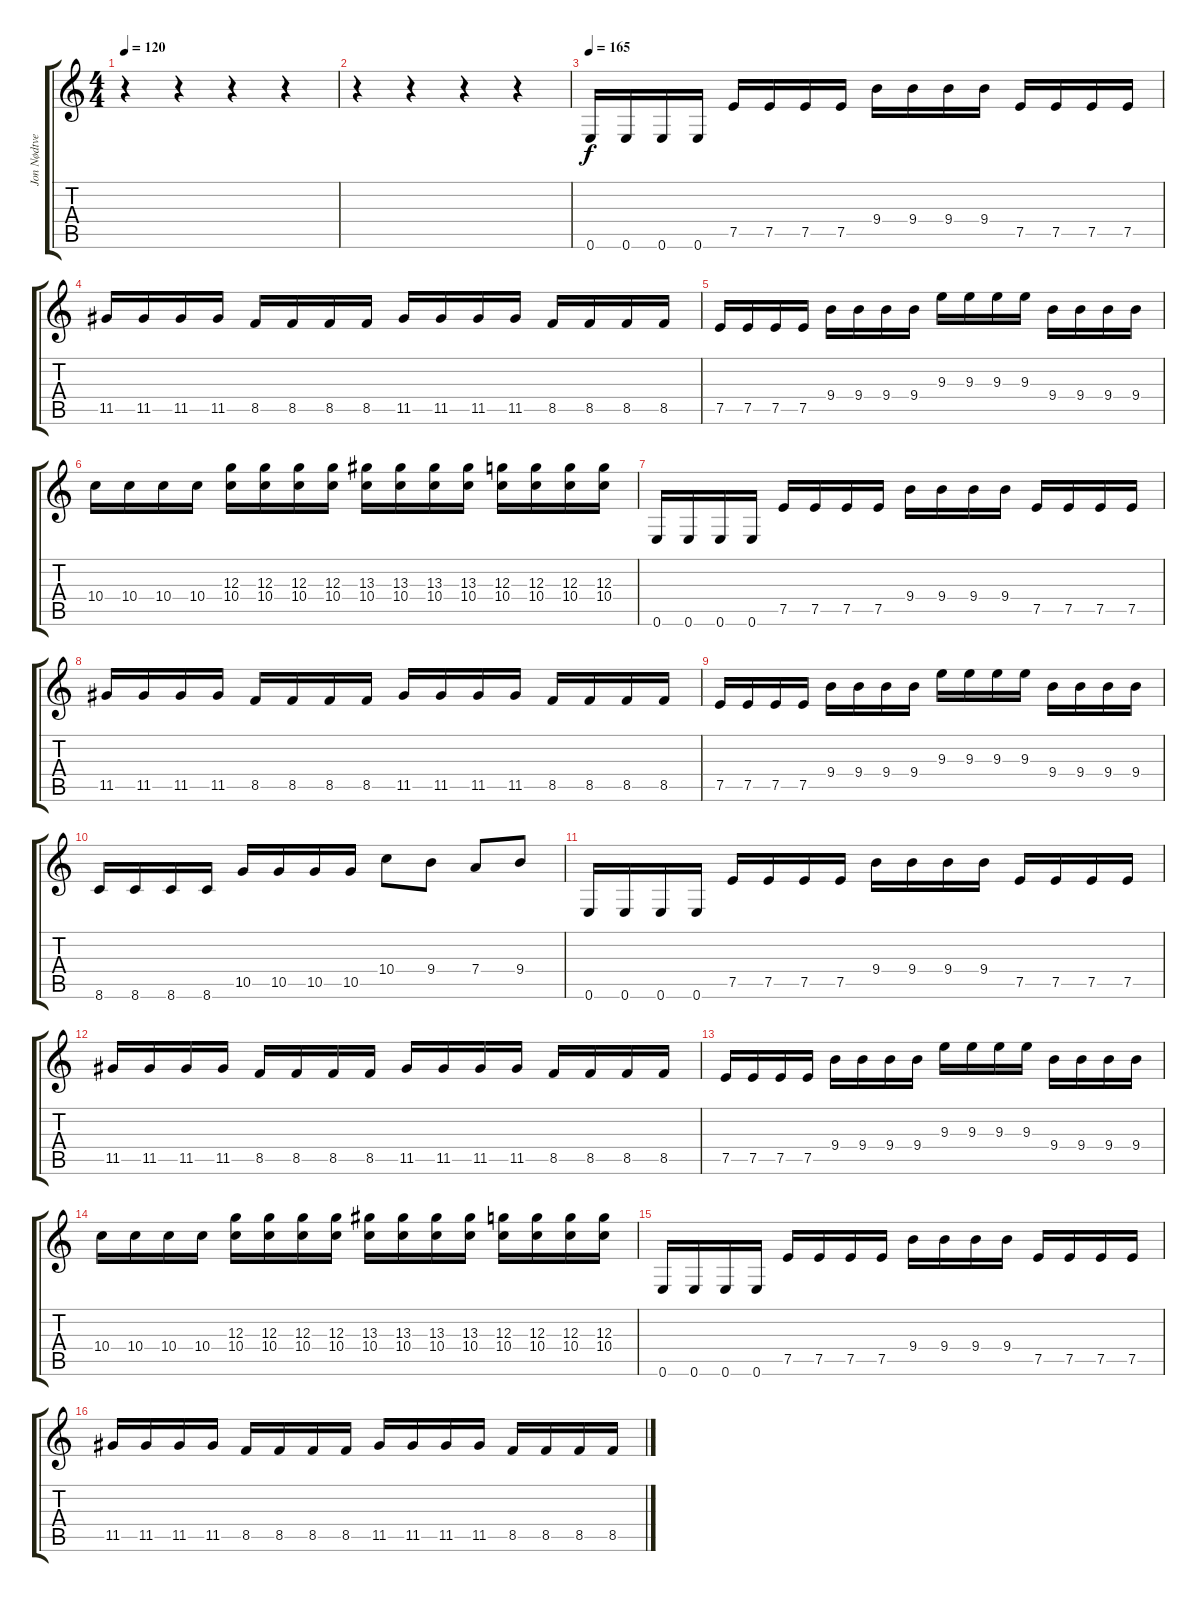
\track ("Jon Nødtveidt (Solo og Rhythme)" "Jon Nødtve") {instrument overdrivenguitar}
\staff {score tabs}
\tuning (E4 B3 G3 D3 A2 E2) {hide}
\ts (4 4)
\tempo 120
\clef g2
\ks c
r.4{dy f instrument overdrivenguitar} r.4 r.4 r.4 |
r.4 r.4 r.4 r.4 |
\tempo 165
0.6.16{volume 16 instrument overdrivenguitar} 0.6.16 0.6.16 0.6.16 7.5.16 7.5.16 7.5.16 7.5.16 9.4.16 9.4.16 9.4.16 9.4.16 7.5.16 7.5.16 7.5.16 7.5.16 |
11.5.16 11.5.16 11.5.16 11.5.16 8.5.16 8.5.16 8.5.16 8.5.16 11.5.16 11.5.16 11.5.16 11.5.16 8.5.16 8.5.16 8.5.16 8.5.16 |
7.5.16 7.5.16 7.5.16 7.5.16 9.4.16 9.4.16 9.4.16 9.4.16 9.3.16 9.3.16 9.3.16 9.3.16 9.4.16 9.4.16 9.4.16 9.4.16 |
10.4.16 10.4.16 10.4.16 10.4.16 (12.3 10.4).16 (12.3 10.4).16 (12.3 10.4).16 (12.3 10.4).16 (13.3 10.4).16 (13.3 10.4).16 (13.3 10.4).16 (13.3 10.4).16 (12.3 10.4).16 (12.3 10.4).16 (12.3 10.4).16 (12.3 10.4).16 |
0.6.16 0.6.16 0.6.16 0.6.16 7.5.16 7.5.16 7.5.16 7.5.16 9.4.16 9.4.16 9.4.16 9.4.16 7.5.16 7.5.16 7.5.16 7.5.16 |
11.5.16 11.5.16 11.5.16 11.5.16 8.5.16 8.5.16 8.5.16 8.5.16 11.5.16 11.5.16 11.5.16 11.5.16 8.5.16 8.5.16 8.5.16 8.5.16 |
7.5.16 7.5.16 7.5.16 7.5.16 9.4.16 9.4.16 9.4.16 9.4.16 9.3.16 9.3.16 9.3.16 9.3.16 9.4.16 9.4.16 9.4.16 9.4.16 |
8.6.16 8.6.16 8.6.16 8.6.16 10.5.16 10.5.16 10.5.16 10.5.16 10.4.8 9.4.8 7.4.8 9.4.8 |
0.6.16 0.6.16 0.6.16 0.6.16 7.5.16 7.5.16 7.5.16 7.5.16 9.4.16 9.4.16 9.4.16 9.4.16 7.5.16 7.5.16 7.5.16 7.5.16 |
11.5.16 11.5.16 11.5.16 11.5.16 8.5.16 8.5.16 8.5.16 8.5.16 11.5.16 11.5.16 11.5.16 11.5.16 8.5.16 8.5.16 8.5.16 8.5.16 |
7.5.16 7.5.16 7.5.16 7.5.16 9.4.16 9.4.16 9.4.16 9.4.16 9.3.16 9.3.16 9.3.16 9.3.16 9.4.16 9.4.16 9.4.16 9.4.16 |
10.4.16 10.4.16 10.4.16 10.4.16 (12.3 10.4).16 (12.3 10.4).16 (12.3 10.4).16 (12.3 10.4).16 (13.3 10.4).16 (13.3 10.4).16 (13.3 10.4).16 (13.3 10.4).16 (12.3 10.4).16 (12.3 10.4).16 (12.3 10.4).16 (12.3 10.4).16 |
0.6.16 0.6.16 0.6.16 0.6.16 7.5.16 7.5.16 7.5.16 7.5.16 9.4.16 9.4.16 9.4.16 9.4.16 7.5.16 7.5.16 7.5.16 7.5.16 |
11.5.16 11.5.16 11.5.16 11.5.16 8.5.16 8.5.16 8.5.16 8.5.16 11.5.16 11.5.16 11.5.16 11.5.16 8.5.16 8.5.16 8.5.16 8.5.16
